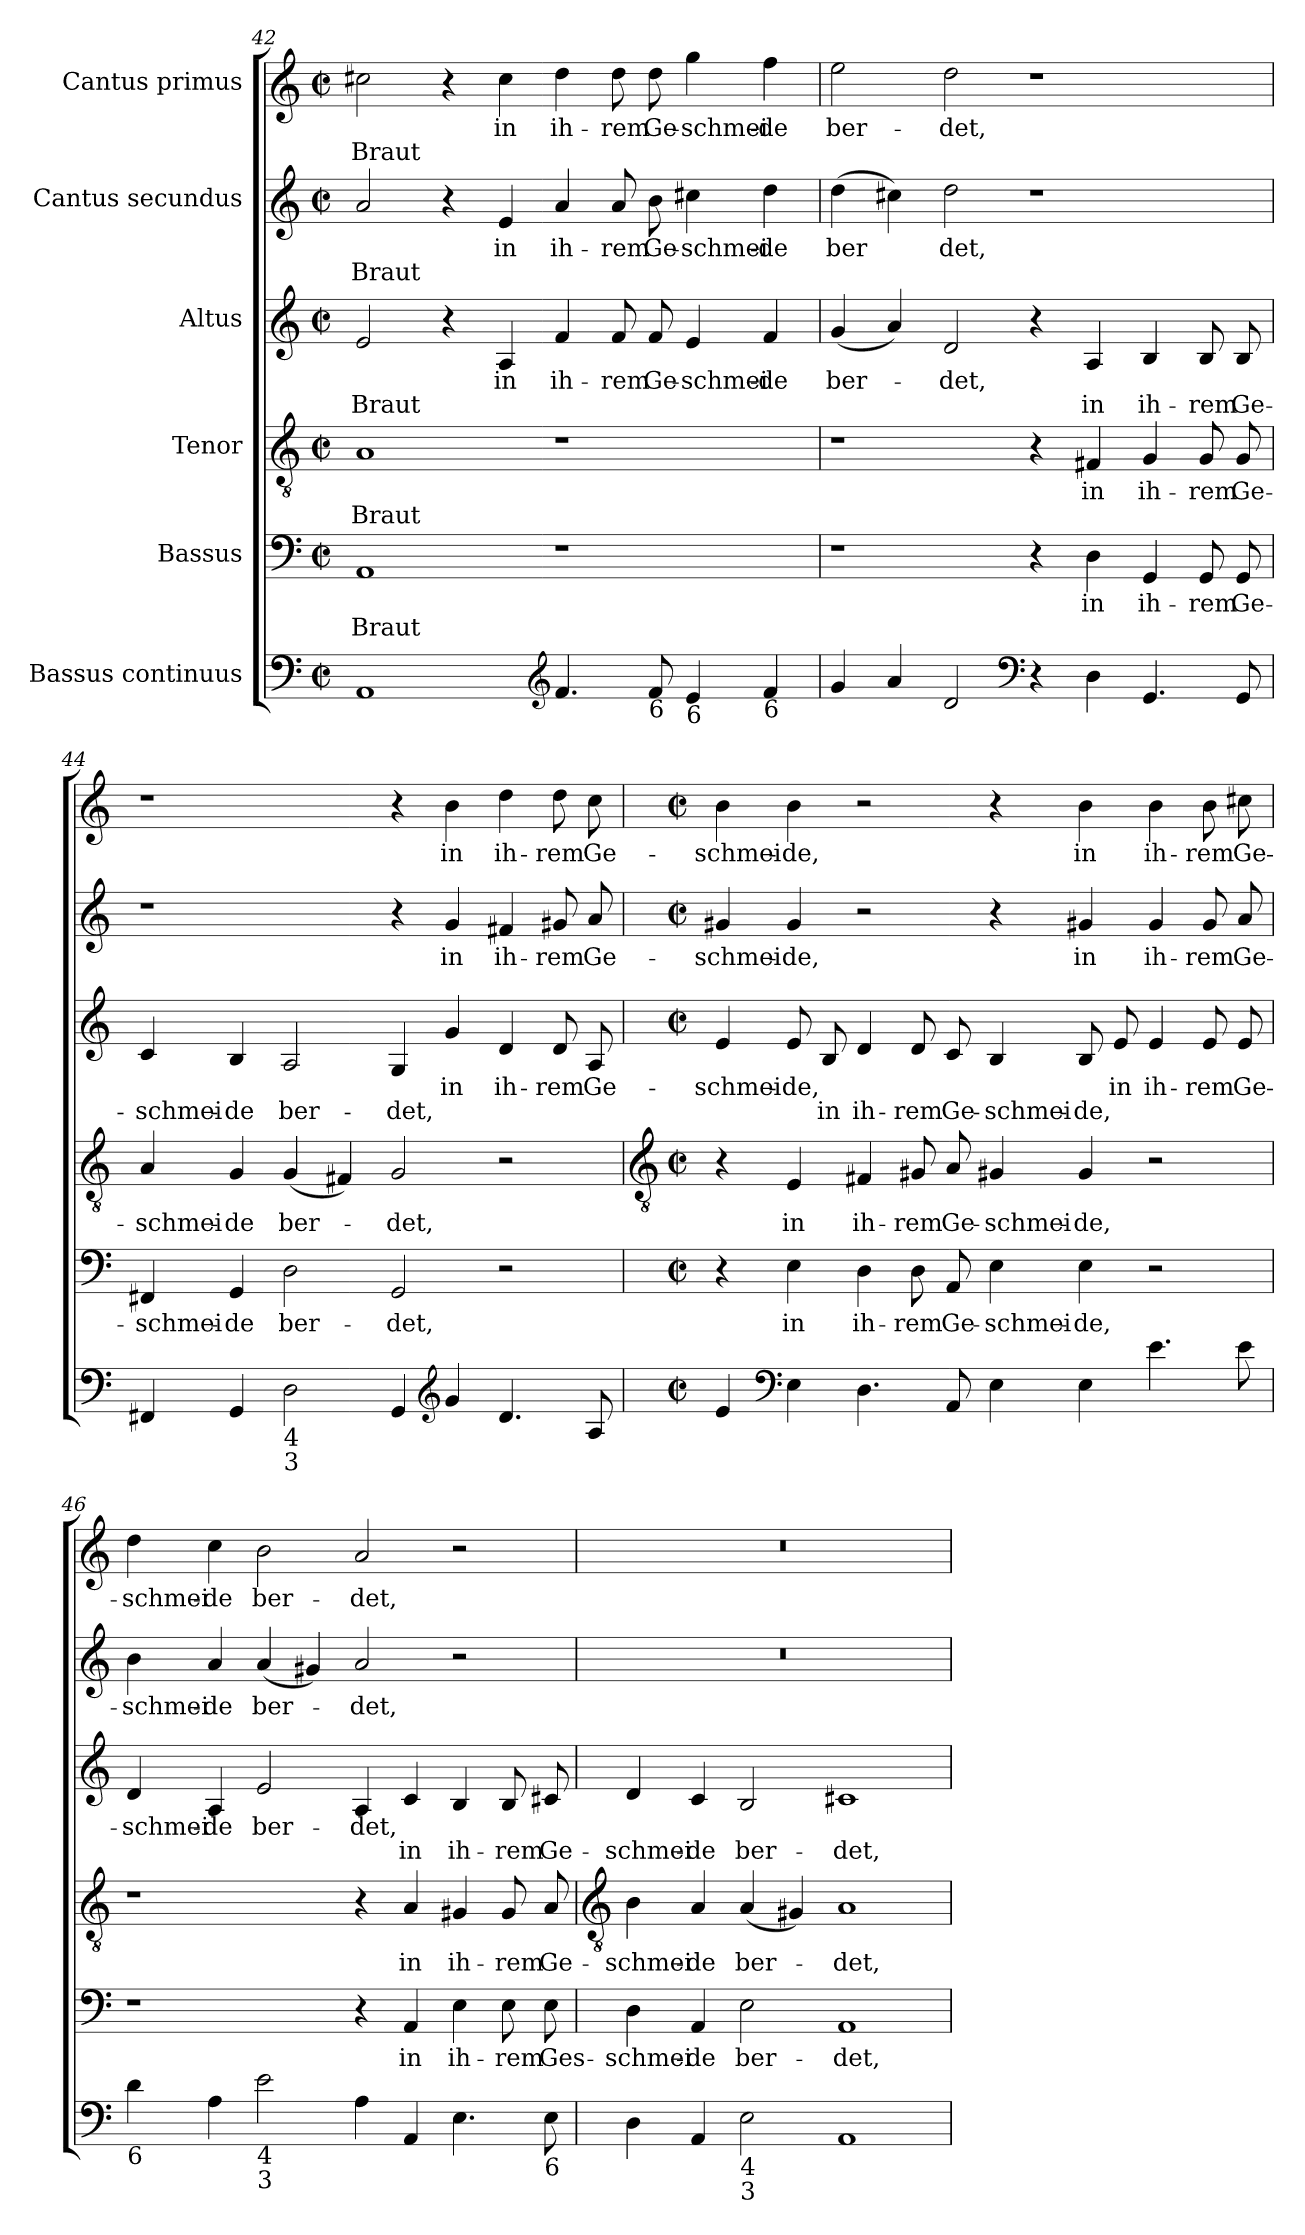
**kern	**kern	**text	**text	**kern	**text	**text	**kern	**text	**text	**kern	**text	**text	**kern	**text	**text
*part6	*part5	*part5	*part5	*part4	*part4	*part4	*part3	*part3	*part3	*part2	*part2	*part2	*part1	*part1	*part1
*staff6	*staff5	*staff5	*staff5	*staff4	*staff4	*staff4	*staff3	*staff3	*staff3	*staff2	*staff2	*staff2	*staff1	*staff1	*staff1
*I"Bassus continuus	*I"Bassus	*	*	*I"Tenor	*	*	*I"Altus	*	*	*I"Cantus secundus	*	*	*I"Cantus primus	*	*
!!LO:LB:g=z
*clefF4	*clefF4	*	*	*clefGv2	*	*	*clefG2	*	*	*clefG2	*	*	*clefG2	*	*
*k[]	*k[]	*	*	*k[]	*	*	*k[]	*	*	*k[]	*	*	*k[]	*	*
*C:	*C:	*	*	*C:	*	*	*C:	*	*	*C:	*	*	*C:	*	*
*M4/2	*M4/2	*	*	*M4/2	*	*	*M4/2	*	*	*M4/2	*	*	*M4/2	*	*
*met(c|)	*met(c|)	*	*	*met(c|)	*	*	*met(c|)	*	*	*met(c|)	*	*	*met(c|)	*	*
=42	=42	=42	=42	=42	=42	=42	=42	=42	=42	=42	=42	=42	=42	=42	=42
!	!	!	!LO:LY:b	!	!	!LO:LY:b	!	!	!LO:LY:b	!	!	!LO:LY:b	!	!	!LO:LY:b
1AA	1AA	.	Braut	1A	.	Braut	2e	.	Braut	2a	.	Braut	2cc#X	.	Braut
.	.	.	.	.	.	.	4r	.	.	4r	.	.	4r	.	.
!	!	!	!	!	!	!	!	!LO:LY:b	!	!	!LO:LY:b	!	!	!LO:LY:b	!
.	.	.	.	.	.	.	4A	in	.	4e	in	.	4cc#	in	.
*clefG2	*	*	*	*	*	*	*	*	*	*	*	*	*	*	*
!	!	!	!	!	!	!	!	!LO:LY:b	!	!	!LO:LY:b	!	!	!LO:LY:b	!
4.f	1r	.	.	1r	.	.	4f	ih-	.	4a	ih-	.	4dd	ih-	.
!	!	!	!	!	!	!	!	!LO:LY:b	!	!	!LO:LY:b	!	!	!LO:LY:b	!
.	.	.	.	.	.	.	8f	-rem	.	8a	-rem	.	8dd	-rem	.
!LO:TX:b:t=6	!	!	!	!	!	!	!	!	!	!	!	!	!	!	!
!	!	!	!	!	!	!	!	!LO:LY:b	!	!	!LO:LY:b	!	!	!LO:LY:b	!
8f	.	.	.	.	.	.	8f	Ge-	.	8b	Ge-	.	8dd	Ge-	.
!LO:TX:b:t=6	!	!	!	!	!	!	!	!	!	!	!	!	!	!	!
!	!	!	!	!	!	!	!	!LO:LY:b	!	!	!LO:LY:b	!	!	!LO:LY:b	!
4e	.	.	.	.	.	.	4e	-schmei-	.	4cc#X	-schmei-	.	4gg	-schmei-	.
!LO:TX:b:t=6	!	!	!	!	!	!	!	!	!	!	!	!	!	!	!
!	!	!	!	!	!	!	!	!LO:LY:b	!	!	!LO:LY:b	!	!	!LO:LY:b	!
4f	.	.	.	.	.	.	4f	-de	.	4dd	-de	.	4ff	-de	.
=43	=43	=43	=43	=43	=43	=43	=43	=43	=43	=43	=43	=43	=43	=43	=43
!	!	!	!	!	!	!	!	!LO:LY:b	!	!	!LO:LY:b	!	!	!LO:LY:b	!
4g	1r	.	.	1r	.	.	(<4g	ber-	.	(>4dd	ber	.	2ee	ber-	.
4a	.	.	.	.	.	.	4a)	.	.	4cc#X)	.	.	.	.	.
!	!	!	!	!	!	!	!	!LO:LY:b	!	!	!LO:LY:b	!	!	!LO:LY:b	!
2d	.	.	.	.	.	.	2d	-det,	.	2dd	det,	.	2dd	-det,	.
*clefF4	*	*	*	*	*	*	*	*	*	*	*	*	*	*	*
4r	4r	.	.	4r	.	.	4r	.	.	1r	.	.	1r	.	.
!	!	!LO:LY:b	!	!	!LO:LY:b	!	!	!	!LO:LY:b	!	!	!	!	!	!
4D	4D	in	.	4F#X	in	.	4A	.	in	.	.	.	.	.	.
!	!	!LO:LY:b	!	!	!LO:LY:b	!	!	!	!LO:LY:b	!	!	!	!	!	!
4.GG	4GG	ih-	.	4G	ih-	.	4B	.	ih-	.	.	.	.	.	.
!	!	!LO:LY:b	!	!	!LO:LY:b	!	!	!	!LO:LY:b	!	!	!	!	!	!
.	8GG	-rem	.	8G	-rem	.	8B	.	-rem	.	.	.	.	.	.
!	!	!LO:LY:b	!	!	!LO:LY:b	!	!	!	!LO:LY:b	!	!	!	!	!	!
8GG	8GG	Ge-	.	8G	Ge-	.	8B	.	Ge-	.	.	.	.	.	.
=44	=44	=44	=44	=44	=44	=44	=44	=44	=44	=44	=44	=44	=44	=44	=44
!	!	!LO:LY:b	!	!	!LO:LY:b	!	!	!	!LO:LY:b	!	!	!	!	!	!
4FF#X	4FF#X	-schmei-	.	4A	-schmei-	.	4c	.	-schmei-	1r	.	.	1r	.	.
!	!	!LO:LY:b	!	!	!LO:LY:b	!	!	!	!LO:LY:b	!	!	!	!	!	!
4GG	4GG	-de	.	4G	-de	.	4B	.	-de	.	.	.	.	.	.
!LO:TX:b:t=4	!	!	!	!	!	!	!	!	!	!	!	!	!	!	!
!LO:TX:b:t=3	!	!	!	!	!	!	!	!	!	!	!	!	!	!	!
!	!	!LO:LY:b	!	!	!LO:LY:b	!	!	!	!LO:LY:b	!	!	!	!	!	!
2D	2D	ber-	.	(<4G	ber-	.	2A	.	ber-	.	.	.	.	.	.
.	.	.	.	4F#X)	.	.	.	.	.	.	.	.	.	.	.
!	!	!LO:LY:b	!	!	!LO:LY:b	!	!	!	!LO:LY:b	!	!	!	!	!	!
4GG	2GG	-det,	.	2G	-det,	.	4G	.	-det,	4r	.	.	4r	.	.
*clefG2	*	*	*	*	*	*	*	*	*	*	*	*	*	*	*
!	!	!	!	!	!	!	!	!LO:LY:b	!	!	!LO:LY:b	!	!	!LO:LY:b	!
4g	.	.	.	.	.	.	4g	in	.	4g	in	.	4b	in	.
!	!	!	!	!	!	!	!	!LO:LY:b	!	!	!LO:LY:b	!	!	!LO:LY:b	!
4.d	2r	.	.	2r	.	.	4d	ih-	.	4f#X	ih-	.	4dd	ih-	.
!	!	!	!	!	!	!	!	!LO:LY:b	!	!	!LO:LY:b	!	!	!LO:LY:b	!
.	.	.	.	.	.	.	8d	-rem	.	8g#X	-rem	.	8dd	-rem	.
!	!	!	!	!	!	!	!	!LO:LY:b	!	!	!LO:LY:b	!	!	!LO:LY:b	!
8A	.	.	.	.	.	.	8A	Ge-	.	8a	Ge-	.	8cc	Ge-	.
!!LO:LB:g=z
=45	=45	=45	=45	=45	=45	=45	=45	=45	=45	=45	=45	=45	=45	=45	=45
*	*	*	*	*clefGv2	*	*	*	*	*	*	*	*	*	*	*
*M4/2	*M4/2	*	*	*M4/2	*	*	*M4/2	*	*	*M4/2	*	*	*M4/2	*	*
*met(c|)	*met(c|)	*	*	*met(c|)	*	*	*met(c|)	*	*	*met(c|)	*	*	*met(c|)	*	*
!	!	!	!	!	!	!	!	!LO:LY:b	!	!	!LO:LY:b	!	!	!LO:LY:b	!
4e	4r	.	.	4r	.	.	4e	-schmei-	.	4g#X	-schmei-	.	4b	-schmei-	.
*clefF4	*	*	*	*	*	*	*	*	*	*	*	*	*	*	*
!	!	!LO:LY:b	!	!	!LO:LY:b	!	!	!LO:LY:b	!	!	!LO:LY:b	!	!	!LO:LY:b	!
4E	4E	in	.	4E	in	.	8e	-de,	.	4g#	-de,	.	4b	-de,	.
!	!	!	!	!	!	!	!	!	!LO:LY:b	!	!	!	!	!	!
.	.	.	.	.	.	.	8B	.	in	.	.	.	.	.	.
!	!	!LO:LY:b	!	!	!LO:LY:b	!	!	!	!LO:LY:b	!	!	!	!	!	!
4.D	4D	ih-	.	4F#X	ih-	.	4d	.	ih-	2r	.	.	2r	.	.
!	!	!LO:LY:b	!	!	!LO:LY:b	!	!	!	!LO:LY:b	!	!	!	!	!	!
.	8D	-rem	.	8G#X	-rem	.	8d	.	-rem	.	.	.	.	.	.
!	!	!LO:LY:b	!	!	!LO:LY:b	!	!	!	!LO:LY:b	!	!	!	!	!	!
8AA	8AA	Ge-	.	8A	Ge-	.	8c	.	Ge-	.	.	.	.	.	.
!	!	!LO:LY:b	!	!	!LO:LY:b	!	!	!	!LO:LY:b	!	!	!	!	!	!
4E	4E	-schmei-	.	4G#X	-schmei-	.	4B	.	-schmei-	4r	.	.	4r	.	.
!	!	!LO:LY:b	!	!	!LO:LY:b	!	!	!	!LO:LY:b	!	!LO:LY:b	!	!	!LO:LY:b	!
4E	4E	-de,	.	4G#	-de,	.	8B	.	-de,	4g#X	in	.	4b	in	.
!	!	!	!	!	!	!	!	!LO:LY:b	!	!	!	!	!	!	!
.	.	.	.	.	.	.	8e	in	.	.	.	.	.	.	.
!	!	!	!	!	!	!	!	!LO:LY:b	!	!	!LO:LY:b	!	!	!LO:LY:b	!
4.e	2r	.	.	2r	.	.	4e	ih-	.	4g#	ih-	.	4b	ih-	.
!	!	!	!	!	!	!	!	!LO:LY:b	!	!	!LO:LY:b	!	!	!LO:LY:b	!
.	.	.	.	.	.	.	8e	-rem	.	8g#	-rem	.	8b	-rem	.
!	!	!	!	!	!	!	!	!LO:LY:b	!	!	!LO:LY:b	!	!	!LO:LY:b	!
8e	.	.	.	.	.	.	8e	Ge-	.	8a	Ge-	.	8cc#X	Ge-	.
=46	=46	=46	=46	=46	=46	=46	=46	=46	=46	=46	=46	=46	=46	=46	=46
!LO:TX:b:t=6	!	!	!	!	!	!	!	!	!	!	!	!	!	!	!
!	!	!	!	!	!	!	!	!LO:LY:b	!	!	!LO:LY:b	!	!	!LO:LY:b	!
4d	1r	.	.	1r	.	.	4d	-schmei-	.	4b	-schmei-	.	4dd	-schmei-	.
!	!	!	!	!	!	!	!	!LO:LY:b	!	!	!LO:LY:b	!	!	!LO:LY:b	!
4A	.	.	.	.	.	.	4A	-de	.	4a	-de	.	4cc	-de	.
!LO:TX:b:t=4	!	!	!	!	!	!	!	!	!	!	!	!	!	!	!
!LO:TX:b:t=3	!	!	!	!	!	!	!	!	!	!	!	!	!	!	!
!	!	!	!	!	!	!	!	!LO:LY:b	!	!	!LO:LY:b	!	!	!LO:LY:b	!
2e	.	.	.	.	.	.	2e	ber-	.	(<4a	ber-	.	2b	ber-	.
.	.	.	.	.	.	.	.	.	.	4g#X)	.	.	.	.	.
!	!	!	!	!	!	!	!	!LO:LY:b	!	!	!LO:LY:b	!	!	!LO:LY:b	!
4A	4r	.	.	4r	.	.	4A	-det,	.	2a	-det,	.	2a	-det,	.
!	!	!LO:LY:b	!	!	!LO:LY:b	!	!	!	!LO:LY:b	!	!	!	!	!	!
4AA	4AA	in	.	4A	in	.	4c	.	in	.	.	.	.	.	.
!	!	!LO:LY:b	!	!	!LO:LY:b	!	!	!	!LO:LY:b	!	!	!	!	!	!
4.E	4E	ih-	.	4G#X	ih-	.	4B	.	ih-	2r	.	.	2r	.	.
!	!	!LO:LY:b	!	!	!LO:LY:b	!	!	!	!LO:LY:b	!	!	!	!	!	!
.	8E	-rem	.	8G#	-rem	.	8B	.	-rem	.	.	.	.	.	.
!LO:TX:b:t=6	!	!	!	!	!	!	!	!	!	!	!	!	!	!	!
!	!	!LO:LY:b	!	!	!LO:LY:b	!	!	!	!LO:LY:b	!	!	!	!	!	!
8E	8E	Ges-	.	8A	Ge-	.	8c#X	.	Ge-	.	.	.	.	.	.
!!LO:LB:g=z
=47	=47	=47	=47	=47	=47	=47	=47	=47	=47	=47	=47	=47	=47	=47	=47
*	*	*	*	*clefGv2	*	*	*	*	*	*	*	*	*	*	*
!	!	!LO:LY:b	!	!	!LO:LY:b	!	!	!	!LO:LY:b	!	!	!	!	!	!
4D	4D	-schmei-	.	4B	-schmei-	.	4d	.	-schmei-	0r	.	.	0r	.	.
!	!	!LO:LY:b	!	!	!LO:LY:b	!	!	!	!LO:LY:b	!	!	!	!	!	!
4AA	4AA	-de	.	4A	-de	.	4c	.	-de	.	.	.	.	.	.
!LO:TX:b:t=4	!	!	!	!	!	!	!	!	!	!	!	!	!	!	!
!LO:TX:b:t=3	!	!	!	!	!	!	!	!	!	!	!	!	!	!	!
!	!	!LO:LY:b	!	!	!LO:LY:b	!	!	!	!LO:LY:b	!	!	!	!	!	!
2E	2E	ber-	.	(<4A	ber-	.	2B	.	ber-	.	.	.	.	.	.
.	.	.	.	4G#X)	.	.	.	.	.	.	.	.	.	.	.
!	!	!LO:LY:b	!	!	!LO:LY:b	!	!	!	!LO:LY:b	!	!	!	!	!	!
1AA	1AA	-det,	.	1A	-det,	.	1c#X	.	-det,	.	.	.	.	.	.
=	=	=	=	=	=	=	=	=	=	=	=	=	=	=	=
*-	*-	*-	*-	*-	*-	*-	*-	*-	*-	*-	*-	*-	*-	*-	*-
